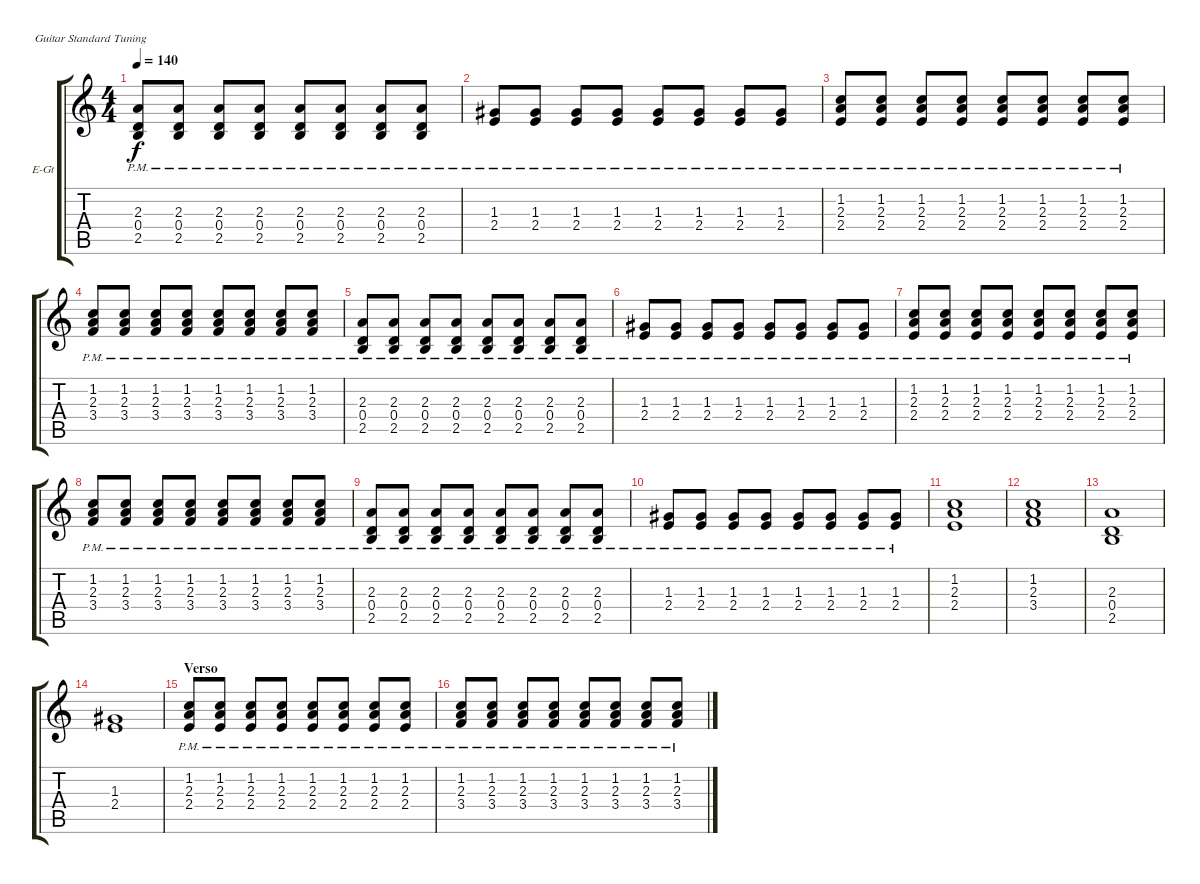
\defaultSystemsLayout 4
\bracketExtendMode groupsimilarinstruments
\firstSystemTrackNameOrientation horizontal
\otherSystemsTrackNameOrientation horizontal
\track ("Electric Guitar" "E-Gt") {instrument distortionguitar}
\staff {score tabs}
\tuning (E4 B3 G3 D3 A2 E2)
\ts (4 4)
\tempo 140
\clef g2
\ks c
(2.5{pm} 0.4{pm} 2.3{pm}).8{dy f} (2.5{pm} 0.4{pm} 2.3{pm}).8 (2.5{pm} 0.4{pm} 2.3{pm}).8 (2.5{pm} 0.4{pm} 2.3{pm}).8 (2.5{pm} 0.4{pm} 2.3{pm}).8 (2.5{pm} 0.4{pm} 2.3{pm}).8 (2.5{pm} 0.4{pm} 2.3{pm}).8 (2.5{pm} 0.4{pm} 2.3{pm}).8 |
(2.4{pm} 1.3{pm}).8 (2.4{pm} 1.3{pm}).8 (2.4{pm} 1.3{pm}).8 (2.4{pm} 1.3{pm}).8 (2.4{pm} 1.3{pm}).8 (2.4{pm} 1.3{pm}).8 (2.4{pm} 1.3{pm}).8 (2.4{pm} 1.3{pm}).8 |
(2.4{pm} 2.3{pm} 1.2{pm}).8 (2.4{pm} 2.3{pm} 1.2{pm}).8 (2.4{pm} 2.3{pm} 1.2{pm}).8 (2.4{pm} 2.3{pm} 1.2{pm}).8 (2.4{pm} 2.3{pm} 1.2{pm}).8 (2.4{pm} 2.3{pm} 1.2{pm}).8 (2.4{pm} 2.3{pm} 1.2{pm}).8 (2.4{pm} 2.3{pm} 1.2{pm}).8 |
(1.2{pm} 2.3{pm} 3.4{pm}).8 (1.2{pm} 2.3{pm} 3.4{pm}).8 (1.2{pm} 2.3{pm} 3.4{pm}).8 (1.2{pm} 2.3{pm} 3.4{pm}).8 (1.2{pm} 2.3{pm} 3.4{pm}).8 (1.2{pm} 2.3{pm} 3.4{pm}).8 (1.2{pm} 2.3{pm} 3.4{pm}).8 (1.2{pm} 2.3{pm} 3.4{pm}).8 |
(2.5{pm} 0.4{pm} 2.3{pm}).8 (2.5{pm} 0.4{pm} 2.3{pm}).8 (2.5{pm} 0.4{pm} 2.3{pm}).8 (2.5{pm} 0.4{pm} 2.3{pm}).8 (2.5{pm} 0.4{pm} 2.3{pm}).8 (2.5{pm} 0.4{pm} 2.3{pm}).8 (2.5{pm} 0.4{pm} 2.3{pm}).8 (2.5{pm} 0.4{pm} 2.3{pm}).8 |
(2.4{pm} 1.3{pm}).8 (2.4{pm} 1.3{pm}).8 (2.4{pm} 1.3{pm}).8 (2.4{pm} 1.3{pm}).8 (2.4{pm} 1.3{pm}).8 (2.4{pm} 1.3{pm}).8 (2.4{pm} 1.3{pm}).8 (2.4{pm} 1.3{pm}).8 |
(2.4{pm} 2.3{pm} 1.2{pm}).8 (2.4{pm} 2.3{pm} 1.2{pm}).8 (2.4{pm} 2.3{pm} 1.2{pm}).8 (2.4{pm} 2.3{pm} 1.2{pm}).8 (2.4{pm} 2.3{pm} 1.2{pm}).8 (2.4{pm} 2.3{pm} 1.2{pm}).8 (2.4{pm} 2.3{pm} 1.2{pm}).8 (2.4{pm} 2.3{pm} 1.2{pm}).8 |
(1.2{pm} 2.3{pm} 3.4{pm}).8 (1.2{pm} 2.3{pm} 3.4{pm}).8 (1.2{pm} 2.3{pm} 3.4{pm}).8 (1.2{pm} 2.3{pm} 3.4{pm}).8 (1.2{pm} 2.3{pm} 3.4{pm}).8 (1.2{pm} 2.3{pm} 3.4{pm}).8 (1.2{pm} 2.3{pm} 3.4{pm}).8 (1.2{pm} 2.3{pm} 3.4{pm}).8 |
(2.5{pm} 0.4{pm} 2.3{pm}).8 (2.5{pm} 0.4{pm} 2.3{pm}).8 (2.5{pm} 0.4{pm} 2.3{pm}).8 (2.5{pm} 0.4{pm} 2.3{pm}).8 (2.5{pm} 0.4{pm} 2.3{pm}).8 (2.5{pm} 0.4{pm} 2.3{pm}).8 (2.5{pm} 0.4{pm} 2.3{pm}).8 (2.5{pm} 0.4{pm} 2.3{pm}).8 |
(2.4{pm} 1.3{pm}).8 (2.4{pm} 1.3{pm}).8 (2.4{pm} 1.3{pm}).8 (2.4{pm} 1.3{pm}).8 (2.4{pm} 1.3{pm}).8 (2.4{pm} 1.3{pm}).8 (2.4{pm} 1.3{pm}).8 (2.4{pm} 1.3{pm}).8 |
(2.4 2.3 1.2).1 |
(1.2 2.3 3.4).1 |
(2.5 0.4 2.3).1 |
(2.4 1.3).1 |
\section ("" "Verso")
(2.4{pm} 2.3{pm} 1.2{pm}).8 (2.4{pm} 2.3{pm} 1.2{pm}).8 (2.4{pm} 2.3{pm} 1.2{pm}).8 (2.4{pm} 2.3{pm} 1.2{pm}).8 (2.4{pm} 2.3{pm} 1.2{pm}).8 (2.4{pm} 2.3{pm} 1.2{pm}).8 (2.4{pm} 2.3{pm} 1.2{pm}).8 (2.4{pm} 2.3{pm} 1.2{pm}).8 |
(1.2{pm} 2.3{pm} 3.4{pm}).8 (1.2{pm} 2.3{pm} 3.4{pm}).8 (1.2{pm} 2.3{pm} 3.4{pm}).8 (1.2{pm} 2.3{pm} 3.4{pm}).8 (1.2{pm} 2.3{pm} 3.4{pm}).8 (1.2{pm} 2.3{pm} 3.4{pm}).8 (1.2{pm} 2.3{pm} 3.4{pm}).8 (1.2{pm} 2.3{pm} 3.4{pm}).8
